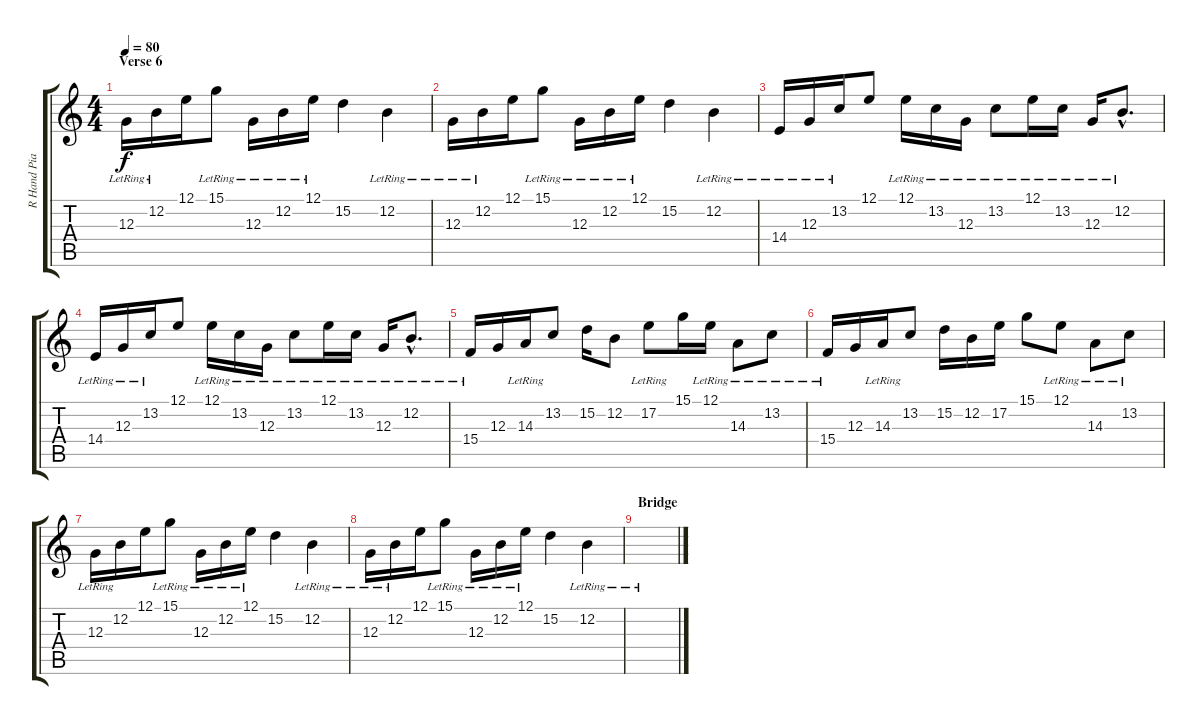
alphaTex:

\track ("R Hand Piano" "R Hand Pia") {instrument acousticgrandpiano}
\staff {score tabs}
\tuning (E4 B3 G3 D3 A2 E2) {hide}
\ts (4 4)
\section ("" "Verse 6")
\tempo 80
\clef g2
\ks c
12.3{lr}.16{dy f} 12.2{lr}.16 12.1.16 15.1{lr}.8 12.3{lr}.16 12.2{lr}.16 12.1{lr}.16 15.2.4 12.2{lr}.4 |
12.3{lr}.16 12.2{lr}.16 12.1.16 15.1{lr}.8 12.3{lr}.16 12.2{lr}.16 12.1{lr}.16 15.2.4 12.2{lr}.4 |
14.4{lr}.16 12.3{lr}.16 13.2{lr}.16 12.1.8 12.1{lr}.16 13.2{lr}.16 12.3{lr}.16 13.2{lr}.8 12.1{lr}.16 13.2{lr}.16 12.3{lr}.16 12.2{hac lr}.8{d} |
14.4{lr}.16 12.3{lr}.16 13.2{lr}.16 12.1.8 12.1{lr}.16 13.2{lr}.16 12.3{lr}.16 13.2{lr}.8 12.1{lr}.16 13.2{lr}.16 12.3{lr}.16 12.2{hac lr}.8{d} |
15.4{lr}.16 12.3.16 14.3{lr}.16 13.2.8 15.2.16 12.2.8 17.2{lr}.8 15.1.16 12.1{lr}.16 14.3{lr}.8 13.2{lr}.8 |
15.4{lr}.16 12.3.16 14.3{lr}.16 13.2.8 15.2.16 12.2.16 17.2.16 15.1.8 12.1{lr}.8 14.3{lr}.8 13.2{lr}.8 |
12.3{lr}.16 12.2{lr}.16 12.1.16 15.1{lr}.8 12.3{lr}.16 12.2{lr}.16 12.1{lr}.16 15.2.4 12.2{lr}.4 |
12.3{lr}.16 12.2{lr}.16 12.1.16 15.1{lr}.8 12.3{lr}.16 12.2{lr}.16 12.1{lr}.16 15.2.4 12.2{lr}.4 |
\section ("" "Bridge")
